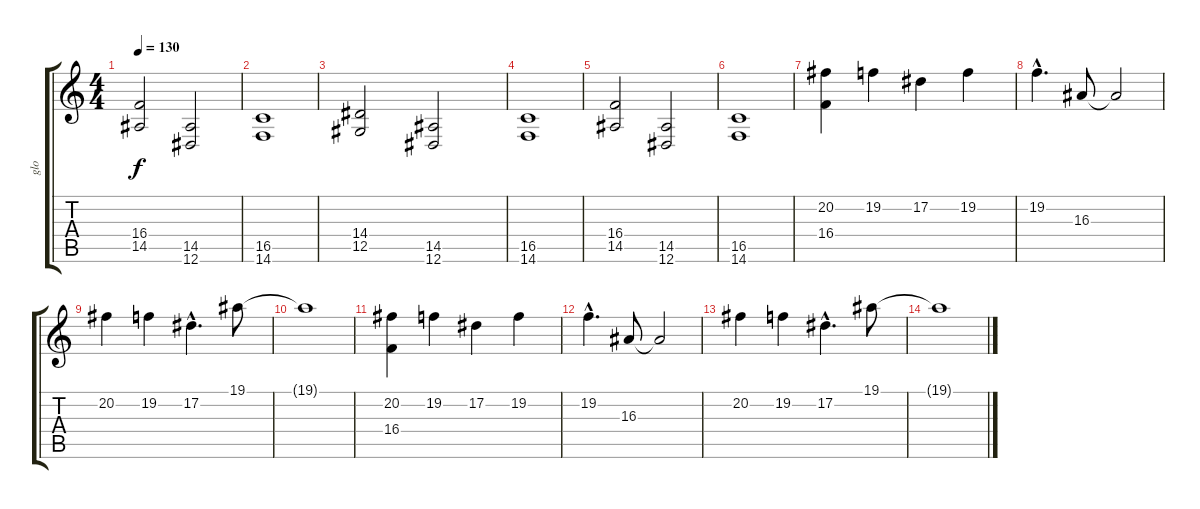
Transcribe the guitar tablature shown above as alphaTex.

\track ("glo" "glo") {instrument stringensemble1}
\staff {score tabs}
\tuning (Eb4 Bb3 Gb3 Db3 Ab2 Eb2) {hide}
\ts (4 4)
\tempo 130
\clef g2
\ks c
(16.4 14.5).2{dy f} (14.5 12.6).2 |
(16.5 14.6).1 |
(14.4 12.5).2 (14.5 12.6).2 |
(16.5 14.6).1 |
(16.4 14.5).2 (14.5 12.6).2 |
(16.5 14.6).1 |
(20.2 16.4).4 19.2.4 17.2.4 19.2.4 |
19.2{hac}.4{d} 16.3.8 16.3{t}.2 |
20.2.4 19.2.4 17.2{hac}.4{d} 19.1.8 |
19.1{t}.1 |
(20.2 16.4).4 19.2.4 17.2.4 19.2.4 |
19.2{hac}.4{d} 16.3.8 16.3{t}.2 |
20.2.4 19.2.4 17.2{hac}.4{d} 19.1.8 |
19.1{t}.1
